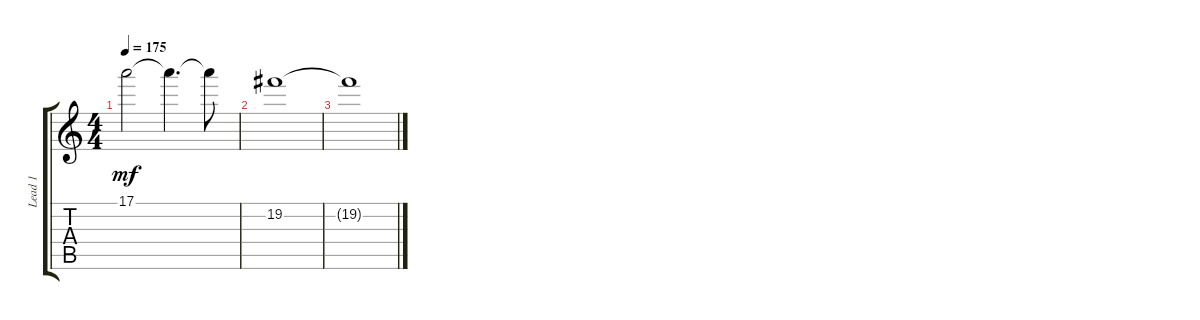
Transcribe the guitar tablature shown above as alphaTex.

\track ("Lead 1" "Lead 1") {instrument overdrivenguitar}
\staff {score tabs}
\tuning (E4 B3 G3 D3 A2 E2) {hide}
\ts (4 4)
\tempo 175
\clef g2
\ks c
17.1{t}.2{dy mf} 17.1{t}.4{d} 17.1{t}.8 |
19.2.1 |
19.2{t}.1
